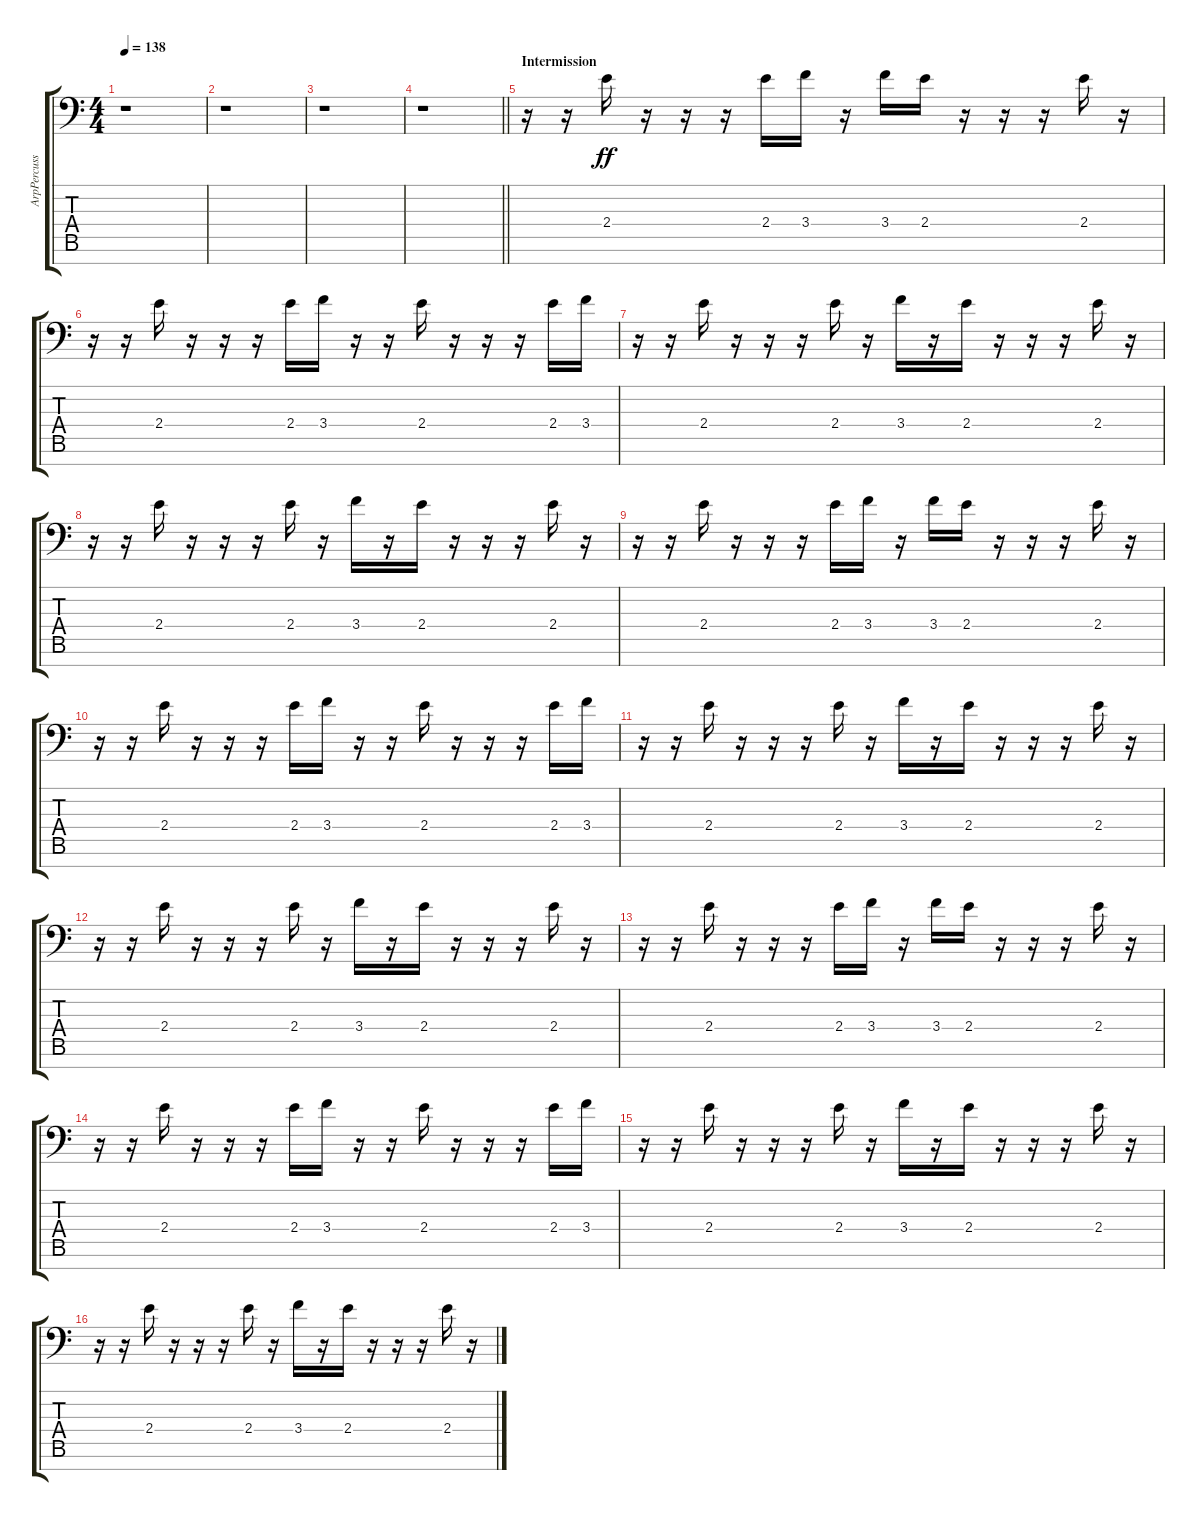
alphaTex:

\track ("ArpPercuss" "ArpPercuss") {instrument synthbass1}
\staff {score tabs}
\tuning (E4 B3 G3 D3 A2 E2 C-1) {hide}
\ts (4 4)
\tempo 138
\clef f4
\ks c
r.1{dy ff} |
r.1 |
r.1 |
\barLineRight lightlight
r.1 |
\section ("" "Intermission")
r.16 r.16 2.4.16 r.16 r.16 r.16 2.4.16 3.4.16 r.16 3.4.16 2.4.16 r.16 r.16 r.16 2.4.16 r.16 |
r.16 r.16 2.4.16 r.16 r.16 r.16 2.4.16 3.4.16 r.16 r.16 2.4.16 r.16 r.16 r.16 2.4.16 3.4.16 |
r.16 r.16 2.4.16 r.16 r.16 r.16 2.4.16 r.16 3.4.16 r.16 2.4.16 r.16 r.16 r.16 2.4.16 r.16 |
r.16 r.16 2.4.16 r.16 r.16 r.16 2.4.16 r.16 3.4.16 r.16 2.4.16 r.16 r.16 r.16 2.4.16 r.16 |
r.16 r.16 2.4.16 r.16 r.16 r.16 2.4.16 3.4.16 r.16 3.4.16 2.4.16 r.16 r.16 r.16 2.4.16 r.16 |
r.16 r.16 2.4.16 r.16 r.16 r.16 2.4.16 3.4.16 r.16 r.16 2.4.16 r.16 r.16 r.16 2.4.16 3.4.16 |
r.16 r.16 2.4.16 r.16 r.16 r.16 2.4.16 r.16 3.4.16 r.16 2.4.16 r.16 r.16 r.16 2.4.16 r.16 |
r.16 r.16 2.4.16 r.16 r.16 r.16 2.4.16 r.16 3.4.16 r.16 2.4.16 r.16 r.16 r.16 2.4.16 r.16 |
r.16 r.16 2.4.16 r.16 r.16 r.16 2.4.16 3.4.16 r.16 3.4.16 2.4.16 r.16 r.16 r.16 2.4.16 r.16 |
r.16 r.16 2.4.16 r.16 r.16 r.16 2.4.16 3.4.16 r.16 r.16 2.4.16 r.16 r.16 r.16 2.4.16 3.4.16 |
r.16 r.16 2.4.16 r.16 r.16 r.16 2.4.16 r.16 3.4.16 r.16 2.4.16 r.16 r.16 r.16 2.4.16 r.16 |
r.16 r.16 2.4.16 r.16 r.16 r.16 2.4.16 r.16 3.4.16 r.16 2.4.16 r.16 r.16 r.16 2.4.16 r.16
